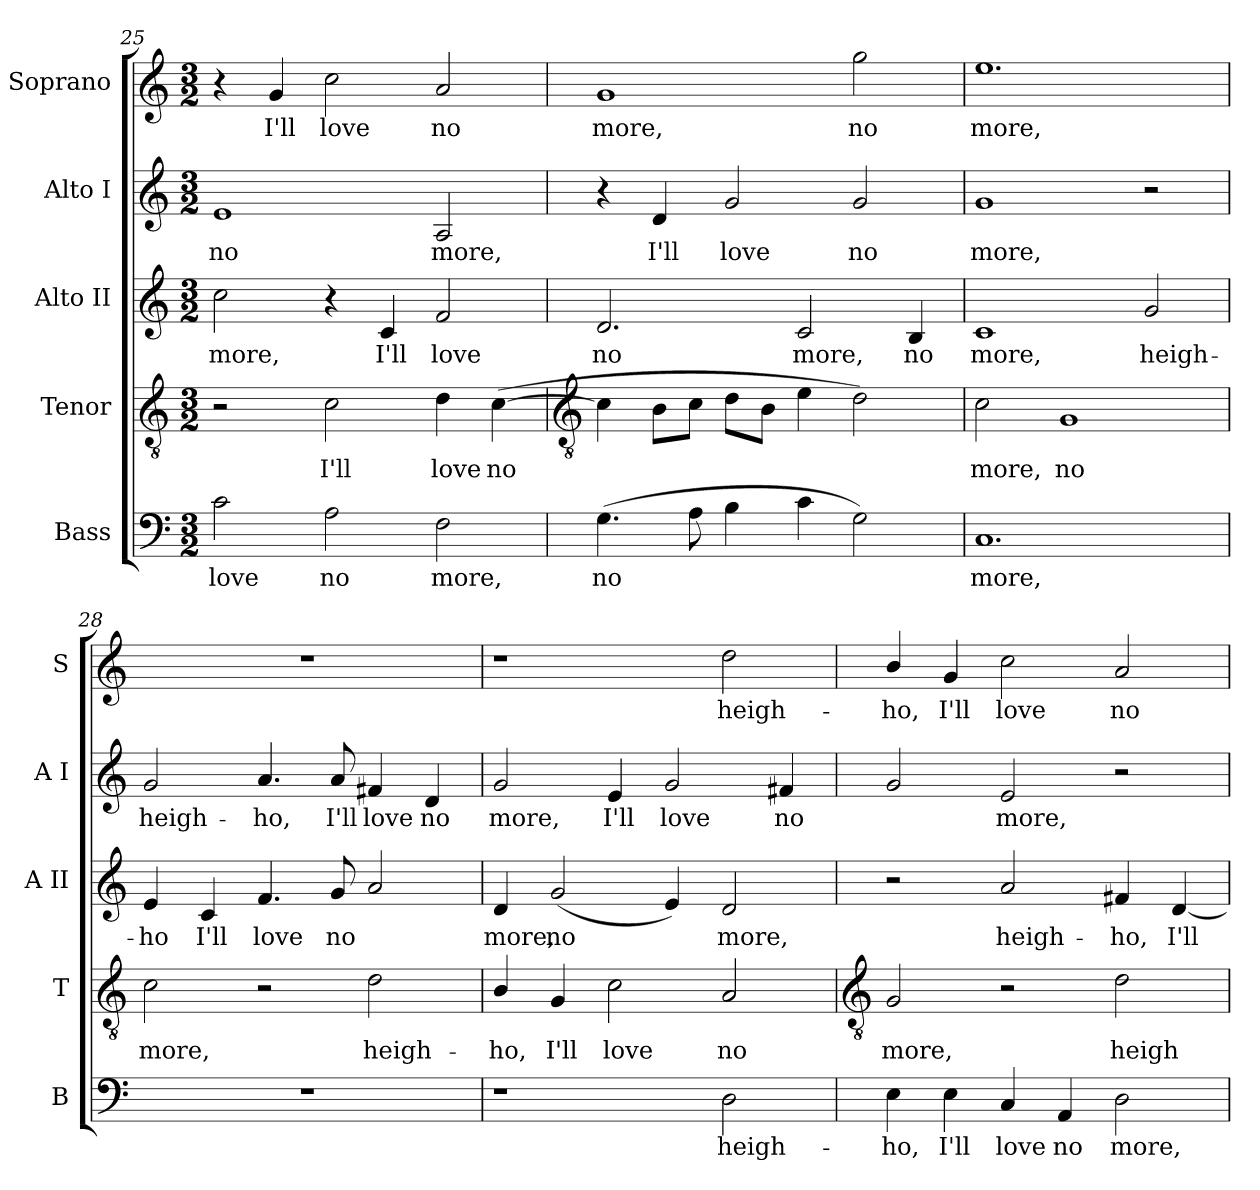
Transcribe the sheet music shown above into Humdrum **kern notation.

**kern	**text	**kern	**text	**kern	**text	**kern	**text	**kern	**text
*part5	*part5	*part4	*part4	*part3	*part3	*part2	*part2	*part1	*part1
*staff5	*staff5	*staff4	*staff4	*staff3	*staff3	*staff2	*staff2	*staff1	*staff1
*I"Bass	*	*I"Tenor	*	*I"Alto II	*	*I"Alto I	*	*I"Soprano	*
*I'B	*	*I'T	*	*I'A II	*	*I'A I	*	*I'S	*
*clefF4	*	*clefGv2	*	*clefG2	*	*clefG2	*	*clefG2	*
*k[]	*	*k[]	*	*k[]	*	*k[]	*	*k[]	*
*M3/2	*	*M3/2	*	*M3/2	*	*M3/2	*	*M3/2	*
=25	=25	=25	=25	=25	=25	=25	=25	=25	=25
!	!LO:LY:b	!	!	!	!LO:LY:b	!	!LO:LY:b	!	!
2c\	love	2r	.	2cc\	more,	1e	no	4r	.
!	!	!	!	!	!	!	!	!	!LO:LY:b
.	.	.	.	.	.	.	.	4g/	I'll
!	!LO:LY:b	!	!LO:LY:b	!	!	!	!	!	!LO:LY:b
2A\	no	2c\	I'll	4r	.	.	.	2cc\	love
!	!	!	!	!	!LO:LY:b	!	!	!	!
.	.	.	.	4c/	I'll	.	.	.	.
!	!LO:LY:b	!	!LO:LY:b	!	!LO:LY:b	!	!LO:LY:b	!	!LO:LY:b
2F\	more,	4d\	love	2f/	love	2A/	more,	2a/	no
!	!	!	!LO:LY:b	!	!	!	!	!	!
.	.	(>[4c\	no	.	.	.	.	.	.
=26	=26	=26	=26	=26	=26	=26	=26	=26	=26
*	*	*clefGv2	*	*	*	*	*	*	*
!	!LO:LY:b	!	!	!	!LO:LY:b	!	!	!	!LO:LY:b
(>4.G\	no	4c\]	.	2.d/	no	4r	.	1g	more,
!	!	!	!	!	!	!	!LO:LY:b	!	!
.	.	8B\L	.	.	.	4d/	I'll	.	.
8A\	.	8c\J	.	.	.	.	.	.	.
!	!	!	!	!	!	!	!LO:LY:b	!	!
4B\	.	8d\L	.	.	.	2g/	love	.	.
.	.	8B\J	.	.	.	.	.	.	.
!	!	!	!	!	!LO:LY:b	!	!	!	!
4c\	.	4e\	.	2c/	more,	.	.	.	.
!	!	!	!	!	!	!	!LO:LY:b	!	!LO:LY:b
2G\)	.	2d\)	.	.	.	2g/	no	2gg\	no
!	!	!	!	!	!LO:LY:b	!	!	!	!
.	.	.	.	4B/	no	.	.	.	.
=27	=27	=27	=27	=27	=27	=27	=27	=27	=27
!	!LO:LY:b	!	!LO:LY:b	!	!LO:LY:b	!	!LO:LY:b	!	!LO:LY:b
1.C	more,	2c\	more,	1c	more,	1g	more,	1.ee	more,
!	!	!	!LO:LY:b	!	!	!	!	!	!
.	.	1G	no	.	.	.	.	.	.
!	!	!	!	!	!LO:LY:b	!	!	!	!
.	.	.	.	2g/	heigh-	2r	.	.	.
!!LO:PB:g=z
=28	=28	=28	=28	=28	=28	=28	=28	=28	=28
!	!	!	!LO:LY:b	!	!LO:LY:b	!	!LO:LY:b	!	!
1.r	.	2c\	more,	4e/	-ho	2g/	heigh-	1.r	.
!	!	!	!	!	!LO:LY:b	!	!	!	!
.	.	.	.	4c/	I'll	.	.	.	.
!	!	!	!	!	!LO:LY:b	!	!LO:LY:b	!	!
.	.	2r	.	4.f/	love	4.a/	-ho,	.	.
!	!	!	!	!	!LO:LY:b	!	!LO:LY:b	!	!
.	.	.	.	8g/	no	8a/	I'll	.	.
!	!	!	!LO:LY:b	!	!	!	!LO:LY:b	!	!
.	.	2d\	heigh-	2a/	.	4f#X/	love	.	.
!	!	!	!	!	!	!	!LO:LY:b	!	!
.	.	.	.	.	.	4d/	no	.	.
=29	=29	=29	=29	=29	=29	=29	=29	=29	=29
!	!	!	!LO:LY:b	!	!LO:LY:b	!	!LO:LY:b	!	!
1r	.	4B/	-ho,	4d/	more,	2g/	more,	1r	.
!	!	!	!LO:LY:b	!	!LO:LY:b	!	!	!	!
.	.	4G/	I'll	(<2g/	no	.	.	.	.
!	!	!	!LO:LY:b	!	!	!	!LO:LY:b	!	!
.	.	2c\	love	.	.	4e/	I'll	.	.
!	!	!	!	!	!	!	!LO:LY:b	!	!
.	.	.	.	4e/)	.	2g/	love	.	.
!	!LO:LY:b	!	!LO:LY:b	!	!LO:LY:b	!	!	!	!LO:LY:b
2D\	heigh-	2A/	no	2d/	more,	.	.	2dd\	heigh-
!	!	!	!	!	!	!	!LO:LY:b	!	!
.	.	.	.	.	.	4f#X/	no	.	.
=30	=30	=30	=30	=30	=30	=30	=30	=30	=30
*	*	*clefGv2	*	*	*	*	*	*	*
!	!LO:LY:b	!	!LO:LY:b	!	!	!	!	!	!LO:LY:b
4E\	-ho,	2G/	more,	2r	.	2g/	.	4b/	-ho,
!	!LO:LY:b	!	!	!	!	!	!	!	!LO:LY:b
4E\	I'll	.	.	.	.	.	.	4g/	I'll
!	!LO:LY:b	!	!	!	!LO:LY:b	!	!LO:LY:b	!	!LO:LY:b
4C/	love	2r	.	2a/	heigh-	2e/	more,	2cc\	love
!	!LO:LY:b	!	!	!	!	!	!	!	!
4AA/	no	.	.	.	.	.	.	.	.
!	!LO:LY:b	!	!LO:LY:b	!	!LO:LY:b	!	!	!	!LO:LY:b
2D\	more,	2d\	heigh-	4f#X/	-ho,	2r	.	2a/	no
!	!	!	!	!	!LO:LY:b	!	!	!	!
.	.	.	.	[4d/	I'll	.	.	.	.
=	=	=	=	=	=	=	=	=	=
*-	*-	*-	*-	*-	*-	*-	*-	*-	*-
